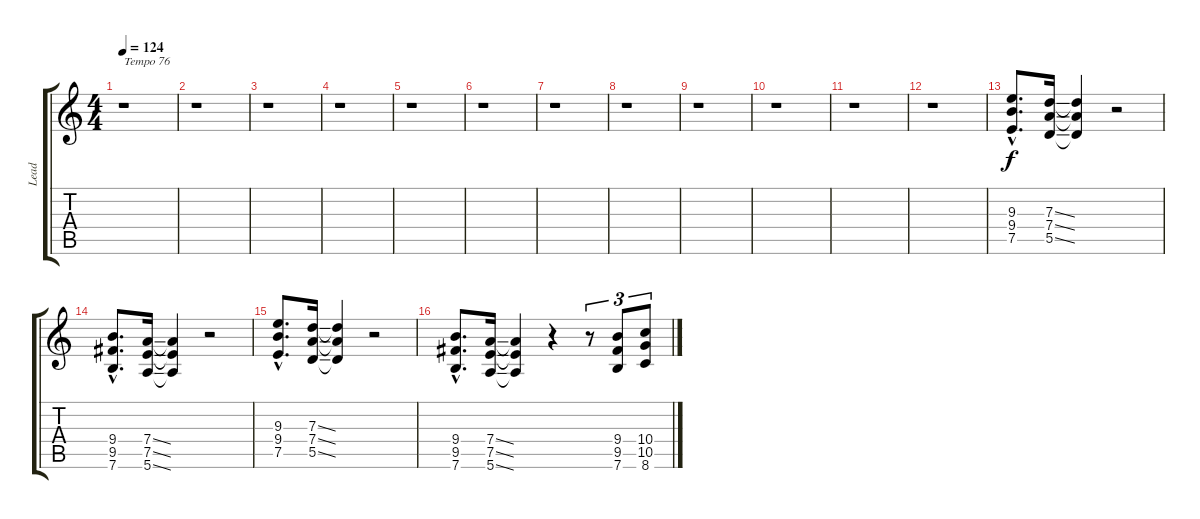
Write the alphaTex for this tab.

\track ("Lead" "Lead") {instrument overdrivenguitar}
\staff {score tabs}
\tuning (E4 B3 G3 D3 A2 E2) {hide}
\ts (4 4)
\tempo 124
\clef g2
\ks c
r.1{txt "Tempo 76" dy f instrument overdrivenguitar} |
r.1 |
r.1 |
r.1 |
r.1 |
r.1 |
r.1 |
r.1 |
r.1 |
r.1 |
r.1 |
r.1 |
(9.3{hac} 9.4{hac} 7.5{hac}).8{d} (7.3{ss} 7.4{ss} 5.5{ss}).16 (7.3{t} 7.4{t} 5.5{t}).4 r.2 |
(9.4{hac} 9.5{hac} 7.6{hac}).8{d} (7.4{ss} 7.5{ss} 5.6{ss}).16 (7.4{t} 7.5{t} 5.6{t}).4 r.2 |
(9.3{hac} 9.4{hac} 7.5{hac}).8{d} (7.3{ss} 7.4{ss} 5.5{ss}).16 (7.3{t} 7.4{t} 5.5{t}).4 r.2 |
(9.4{hac} 9.5{hac} 7.6{hac}).8{d} (7.4{ss} 7.5{ss} 5.6{ss}).16 (7.4{t} 7.5{t} 5.6{t}).4 r.4 r.8{tu (3 2)} (9.4 9.5 7.6).8{tu (3 2)} (10.4 10.5 8.6).8{tu (3 2)}
